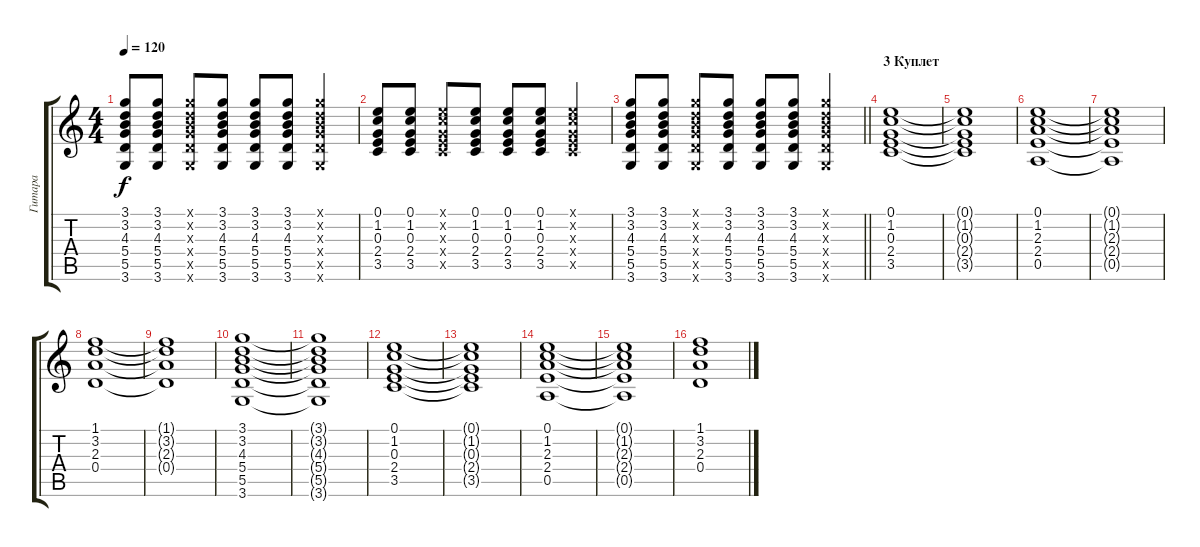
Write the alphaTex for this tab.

\track ("Гитара" "Гитара") {instrument acousticguitarsteel}
\staff {score tabs}
\tuning (E4 B3 G3 D3 A2 E2) {hide}
\ts (4 4)
\tempo 120
\clef g2
\ks c
(3.1 3.2 4.3 5.4 5.5 3.6).8{dy f} (3.1 3.2 4.3 5.4 5.5 3.6).8 (3.1{x} 3.2{x} 4.3{x} 5.4{x} 5.5{x} 3.6{x}).8 (3.1 3.2 4.3 5.4 5.5 3.6).8 (3.1 3.2 4.3 5.4 5.5 3.6).8 (3.1 3.2 4.3 5.4 5.5 3.6).8 (3.1{x} 3.2{x} 4.3{x} 5.4{x} 5.5{x} 3.6{x}).4 |
(0.1 1.2 0.3 2.4 3.5).8 (0.1 1.2 0.3 2.4 3.5).8 (0.1{x} 1.2{x} 0.3{x} 2.4{x} 3.5{x}).8 (0.1 1.2 0.3 2.4 3.5).8 (0.1 1.2 0.3 2.4 3.5).8 (0.1 1.2 0.3 2.4 3.5).8 (0.1{x} 1.2{x} 0.3{x} 2.4{x} 3.5{x}).4 |
\barLineRight lightlight
(3.1 3.2 4.3 5.4 5.5 3.6).8 (3.1 3.2 4.3 5.4 5.5 3.6).8 (3.1{x} 3.2{x} 4.3{x} 5.4{x} 5.5{x} 3.6{x}).8 (3.1 3.2 4.3 5.4 5.5 3.6).8 (3.1 3.2 4.3 5.4 5.5 3.6).8 (3.1 3.2 4.3 5.4 5.5 3.6).8 (3.1{x} 3.2{x} 4.3{x} 5.4{x} 5.5{x} 3.6{x}).4 |
\section ("" "3 Куплет")
(0.1 1.2 0.3 2.4 3.5).1 |
(0.1{t} 1.2{t} 0.3{t} 2.4{t} 3.5{t}).1 |
(0.1 1.2 2.3 2.4 0.5).1 |
(0.1{t} 1.2{t} 2.3{t} 2.4{t} 0.5{t}).1 |
(1.1 3.2 2.3 0.4).1 |
(1.1{t} 3.2{t} 2.3{t} 0.4{t}).1 |
(3.1 3.2 4.3 5.4 5.5 3.6).1 |
(3.1{t} 3.2{t} 4.3{t} 5.4{t} 5.5{t} 3.6{t}).1 |
(0.1 1.2 0.3 2.4 3.5).1 |
(0.1{t} 1.2{t} 0.3{t} 2.4{t} 3.5{t}).1 |
(0.1 1.2 2.3 2.4 0.5).1 |
(0.1{t} 1.2{t} 2.3{t} 2.4{t} 0.5{t}).1 |
(1.1 3.2 2.3 0.4).1
